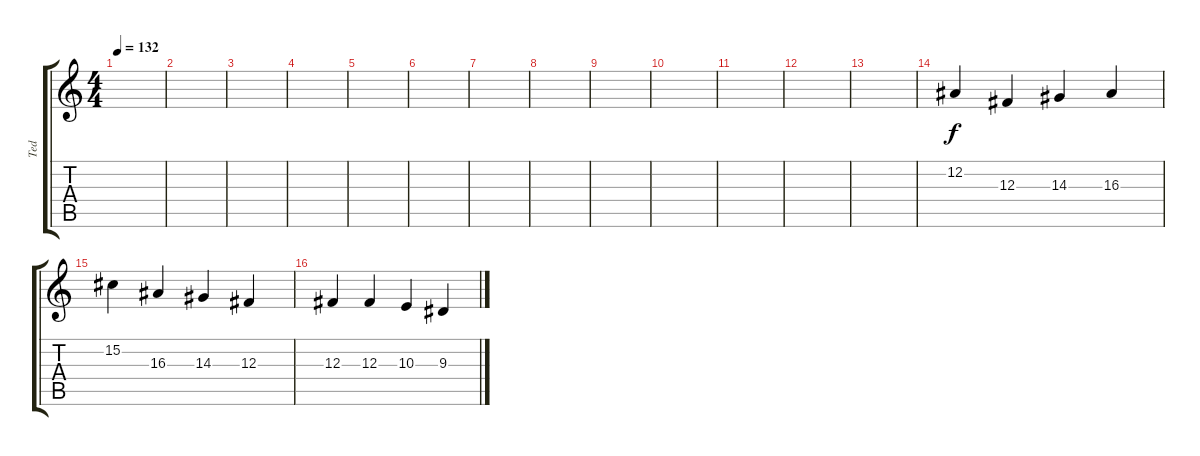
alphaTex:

\track ("Ted" "Ted") {instrument stringensemble1}
\staff {score tabs}
\tuning (Eb4 Bb3 Gb3 Db3 Ab2 Db2) {hide}
\ts (4 4)
\tempo 132
\clef g2
\ks c
|
|
|
|
|
|
|
|
|
|
|
|
|
12.2.4 12.3.4 14.3.4 16.3.4 |
15.2.4 16.3.4 14.3.4 12.3.4 |
12.3.4 12.3.4 10.3.4 9.3.4
